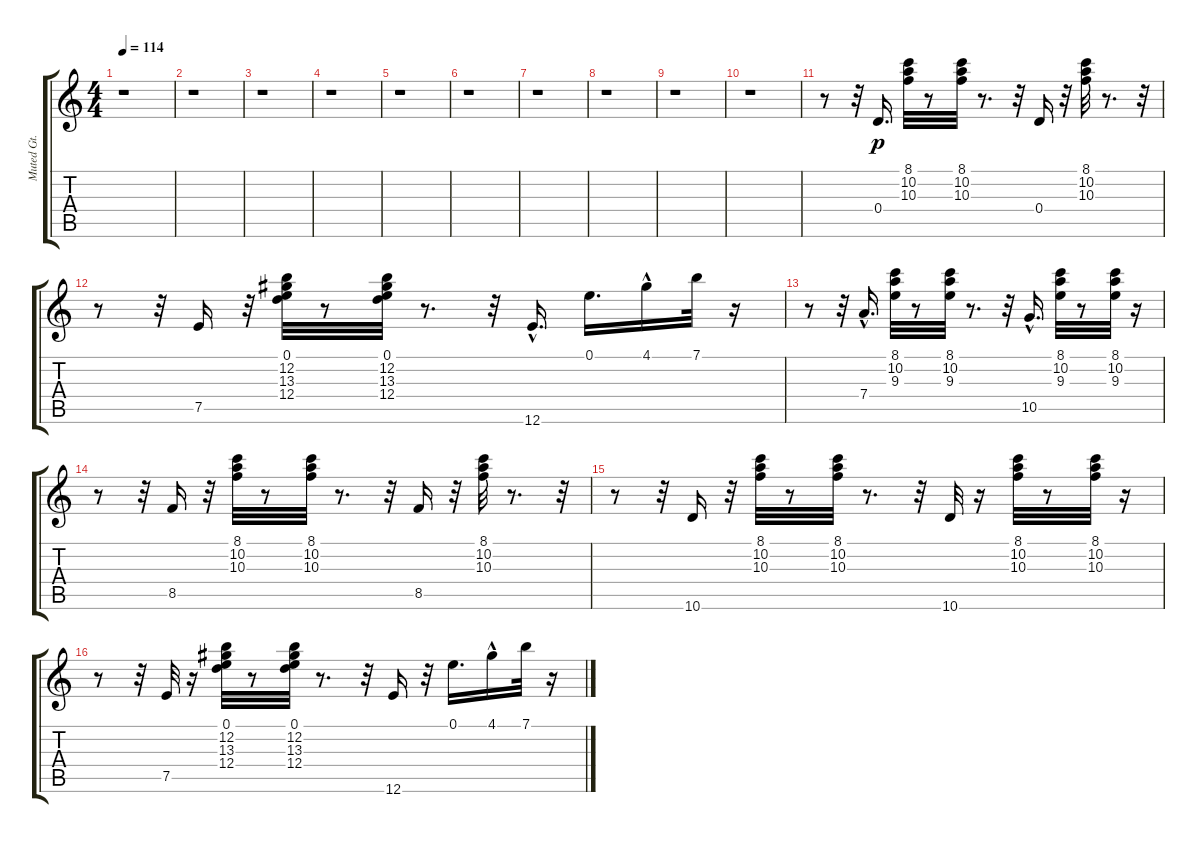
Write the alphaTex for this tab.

\track (" Muted Gt.*merged" " Muted Gt.") {instrument electricguitarmuted}
\staff {score tabs}
\tuning (E4 B3 G3 D3 A2 E2) {hide}
\ts (4 4)
\tempo 114
\clef g2
\ks c
r.1{dy f} |
r.1 |
r.1 |
r.1 |
r.1 |
r.1 |
r.1 |
r.1 |
r.1 |
r.1 |
r.8 r.32 0.4.16{d dy p} (8.1 10.2 10.3).32 r.8 (8.1 10.2 10.3).32 r.8{d} r.32 0.4.16 r.32 (8.1 10.2 10.3).32 r.8{d} r.32 |
r.8 r.32 7.5.16 r.32 (0.1 12.2 13.3 12.4).32 r.8 (0.1 12.2 13.3 12.4).32 r.8{d} r.32 12.6{hac}.16{d} 0.1.16{d} 4.1{hac}.16 7.1.32 r.16 |
r.8 r.32 7.4{hac}.16{d} (8.1 10.2 9.3).32 r.8 (8.1 10.2 9.3).32 r.8{d} r.32 10.5{hac}.16{d} (8.1 10.2 9.3).32 r.8 (8.1 10.2 9.3).32 r.16 |
r.8 r.32 8.5.16 r.32 (8.1 10.2 10.3).32 r.8 (8.1 10.2 10.3).32 r.8{d} r.32 8.5.16 r.32 (8.1 10.2 10.3).32 r.8{d} r.32 |
r.8 r.32 10.6.16 r.32 (8.1 10.2 10.3).32 r.8 (8.1 10.2 10.3).32 r.8{d} r.32 10.6.32 r.16 (8.1 10.2 10.3).32 r.8 (8.1 10.2 10.3).32 r.16 |
r.8 r.32 7.5.32 r.16 (0.1 12.2 13.3 12.4).32 r.8 (0.1 12.2 13.3 12.4).32 r.8{d} r.32 12.6.16 r.32 0.1.16{d} 4.1{hac}.16 7.1.32 r.16
